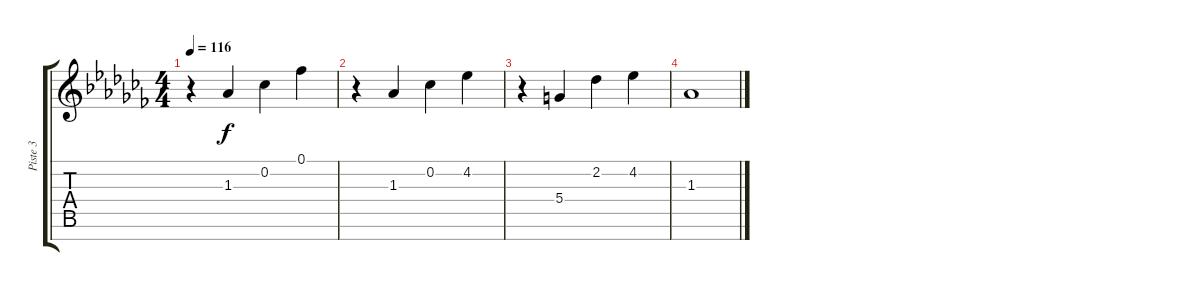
\track ("Piste 3" "Piste 3") {instrument distortionguitar}
\staff {score tabs}
\tuning (E4 B3 G3 D3 A2 E2 B1) {hide}
\ts (4 4)
\tempo 116
\clef g2
\ks abminor
r.4{dy f} 1.3.4 0.2.4 0.1.4 |
r.4 1.3.4 0.2.4 4.2.4 |
r.4 5.4.4 2.2.4 4.2.4 |
1.3.1
